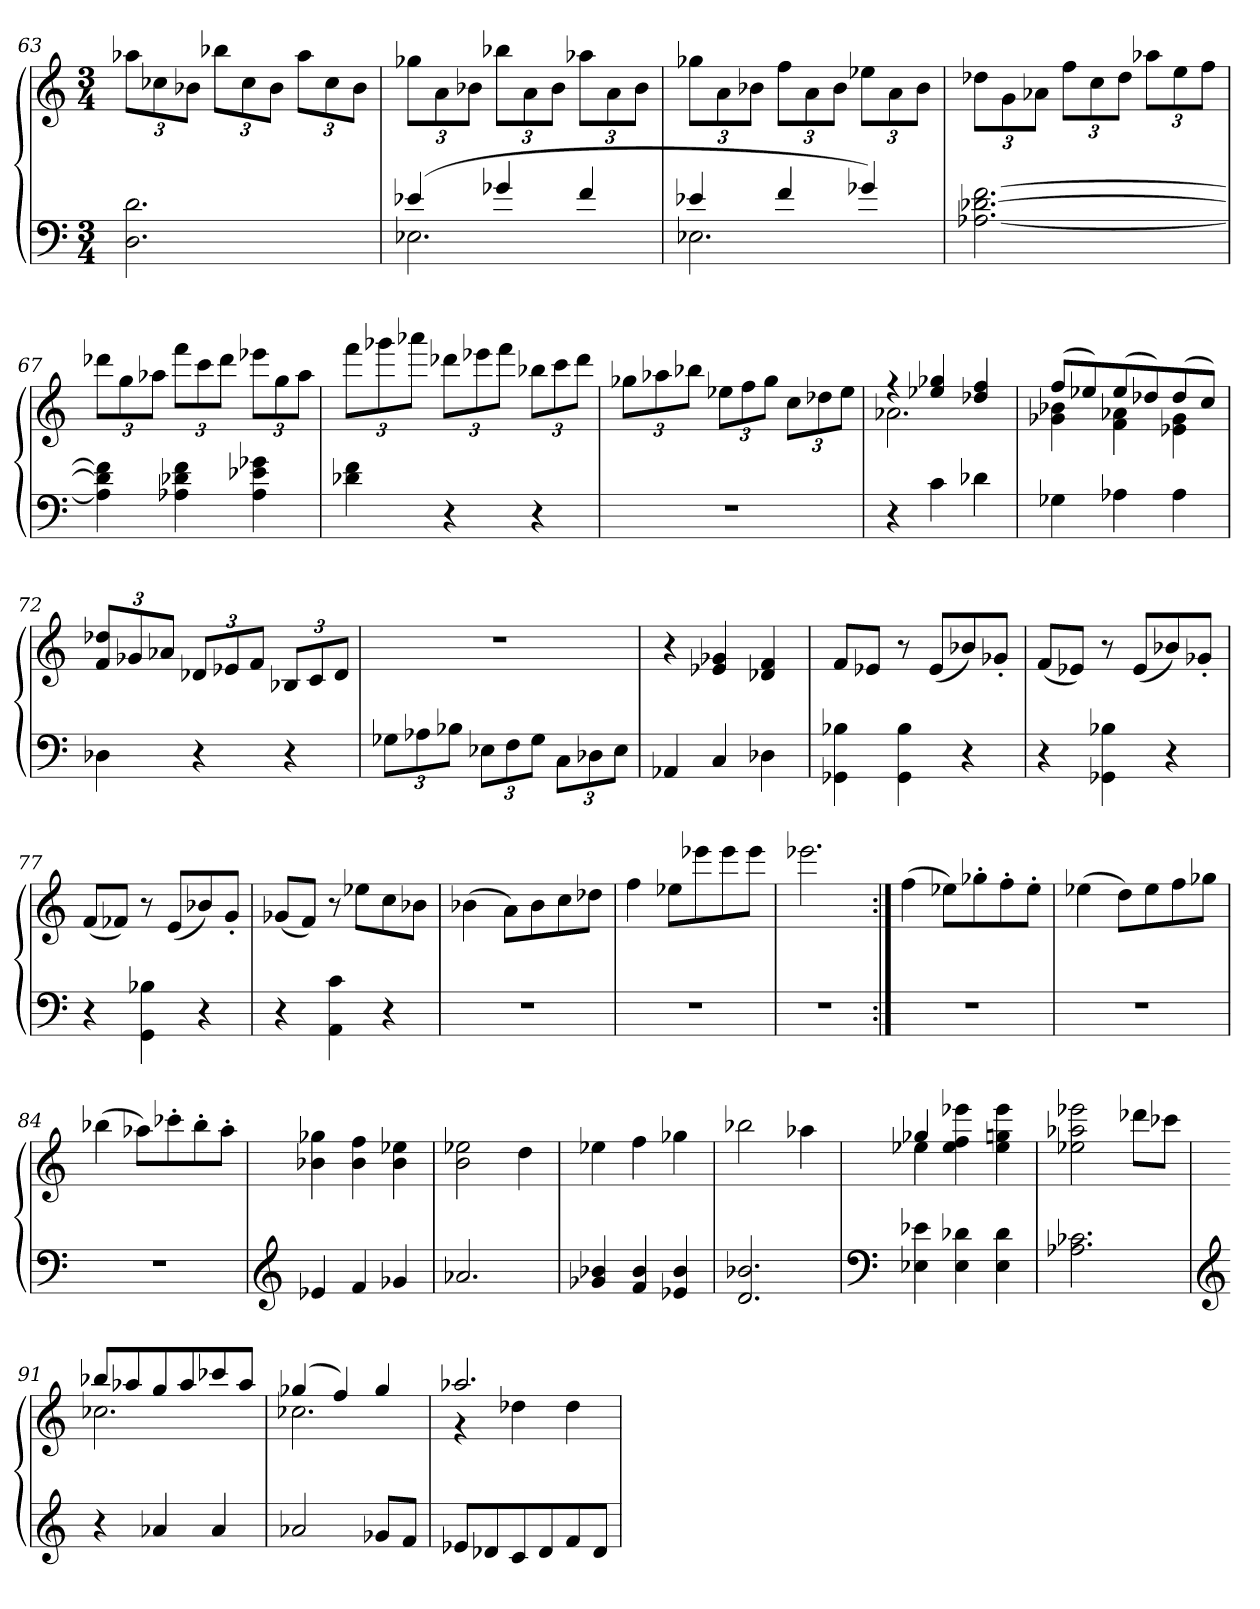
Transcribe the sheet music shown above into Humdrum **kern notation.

**kern	**kern
*part1	*part1
*staff2	*staff1
*clefF4	*clefG2
*k[]	*k[]
*M3/4	*M3/4
=63	=63
2.D\ 2.d\	12aa-X\L
.	12cc-X\
.	12b-X\J
.	12bb-X\L
.	12cc-\
.	12b-\J
.	12aa-\L
.	12cc-\
.	12b-\J
=64	=64
*^	*
(4e-X/	2.E-X\	12gg-X\L
.	.	12a\
.	.	12b-X\J
4g-X/	.	12bb-X\L
.	.	12a\
.	.	12b-\J
4f/	.	12aa-X\L
.	.	12a\
.	.	12b-\J
=65	=65	=65
4e-X/	2.E-X\	12gg-X\L
.	.	12a\
.	.	12b-X\J
4f/	.	12ff\L
.	.	12a\
.	.	12b-\J
4g-X/)	.	12ee-X\L
.	.	12a\
.	.	12b-\J
*v	*v	*
=66	=66
[2.A-X\ [2.d-X\ [2.f\	12dd-X\L
.	12g\
.	12a-X\J
.	12ff\L
.	12cc\
.	12dd-\J
.	12aa-X\L
.	12ee\
.	12ff\J
=67	=67
4A-]\ 4d-]\ 4f]\	12ddd-X\L
.	12gg\
.	12aa-X\J
4A-X\ 4d-X\ 4f\	12fff\L
.	12ccc\
.	12ddd-\J
4A-\ 4e-X\ 4g-X\	12eee-X\L
.	12gg\
.	12aa-\J
=68	=68
4d-X\ 4f\	12fff\L
.	12ggg-X\
.	12aaa-X\J
4r	12ddd-X\L
.	12eee-X\
.	12fff\J
4r	12bb-X\L
.	12ccc\
.	12ddd-\J
=69	=69
2.r	12gg-X\L
.	12aa-X\
.	12bb-X\J
.	12ee-X\L
.	12ff\
.	12gg-\J
.	12cc\L
.	12dd-X\
.	12ee-\J
=70	=70
*	*^
4r	4r	2.a-X\
4c\	4ee-X/ 4gg-X/	.
4d-X\	4dd-X/ 4ff/	.
=71	=71	=71
4G-X\	(8ff/L	4g-X\ 4b-X\
.	8ee-X/)	.
4A-X\	(8ee-/	4f\ 4a-X\
.	8dd-X/)	.
4A-\	(8dd-/	4e-X\ 4g-\
.	8cc/J)	.
*	*v	*v
=72	=72
4D-X\	12f/ 12dd-X/L
.	12g-X/
.	12a-X/J
4r	12d-X/L
.	12e-X/
.	12f/J
4r	12B-X/L
.	12c/
.	12d-/J
=73	=73
12G-X\L	2.r
12A-X\	.
12B-X\J	.
12E-X\L	.
12F\	.
12G-\J	.
12C\L	.
12D-X\	.
12E-\J	.
=74	=74
4AA-X/	4r
4C/	4e-X/ 4g-X/
4D-X\	4d-X/ 4f/
=75	=75
4GG-X\ 4B-X\	8f/L
.	8e-X/J
4GG-\ 4B-\	8r
.	(8e-/L
4r	8b-X/)
.	8g-X'/J
=76	=76
4r	(8f/L
.	8e-X/J)
4GG-X\ 4B-X\	8r
.	(8e-/L
4r	8b-X/)
.	8g-X'/J
=77	=77
4r	(8f/L
.	8f-X/J)
4GG\ 4B-X\	8r
.	(8e/L
4r	8b-X/)
.	8g'/J
=78	=78
4r	(8g-X/L
.	8f/J)
4AA\ 4c\	8r
.	8ee-X\L
4r	8cc\
.	8b-X\J
=79	=79
2.r	(4b-X\
.	8a\L)
.	8b-\
.	8cc\
.	8dd-X\J
=80	=80
2.r	4ff\
.	8ee-X\L
.	8eee-X\
.	8eee-\
.	8eee-\J
=81	=81
2.r	2.eee-X\
=82:|!	=82:|!
2.r	(4ff\
.	8ee-X\L)
.	8gg-X'\
.	8ff'\
.	8ee-'\J
=83	=83
2.r	(4ee-X\
.	8dd\L)
.	8ee-\
.	8ff\
.	8gg-X\J
=84	=84
2.r	(4bb-X\
.	8aa-X\L)
.	8ccc-X'\
.	8bb-'\
.	8aa-'\J
=85	=85
*clefG2	*
4e-X/	4b-X\ 4gg-X\
4f/	4b-\ 4ff\
4g-X/	4b-\ 4ee-X\
=86	=86
2.a-X/	2b\ 2ee-X\
.	4dd\
=87	=87
4g-X/ 4b-X/	4ee-X\
4f/ 4b-/	4ff\
4e-X/ 4b-/	4gg-X\
=88	=88
2.d/ 2.b-X/	2bb-X\
.	4aa-X\
=89	=89
*clefF4	*
*	*^
4E-X\ 4e-X\	4ee-X\	4gg-X/
4E-\ 4d-X\	4ee-\ 4ff\ 4eee-X\	2ryy
4E-\ 4d-\	4ee-\ 4ggn\ 4eee-\	.
*	*v	*v
=90	=90
2.A-X\ 2.c-X\	2ee-X\ 2aa-X\ 2eee-X\
.	8ddd-X\L
.	8ccc-X\J
=91	=91
*clefG2	*
*	*^
4r	8bb-X/L	2.cc-X\
.	8aa-X/	.
4a-X/	8gg/	.
.	8aa-/	.
4a-/	8ccc-X/	.
.	8aa-/J	.
=92	=92	=92
2a-X/	(4gg-X/	2.cc-X\
.	4ff/)	.
8g-X/L	4gg-/	.
8f/J	.	.
=93	=93	=93
8e-X/L	2.aa-X/	4r
8d-X/	.	.
8c/	.	4dd-X\
8d-/	.	.
8f/	.	4dd-\
8d-/J	.	.
*	*v	*v
=	=
*-	*-
